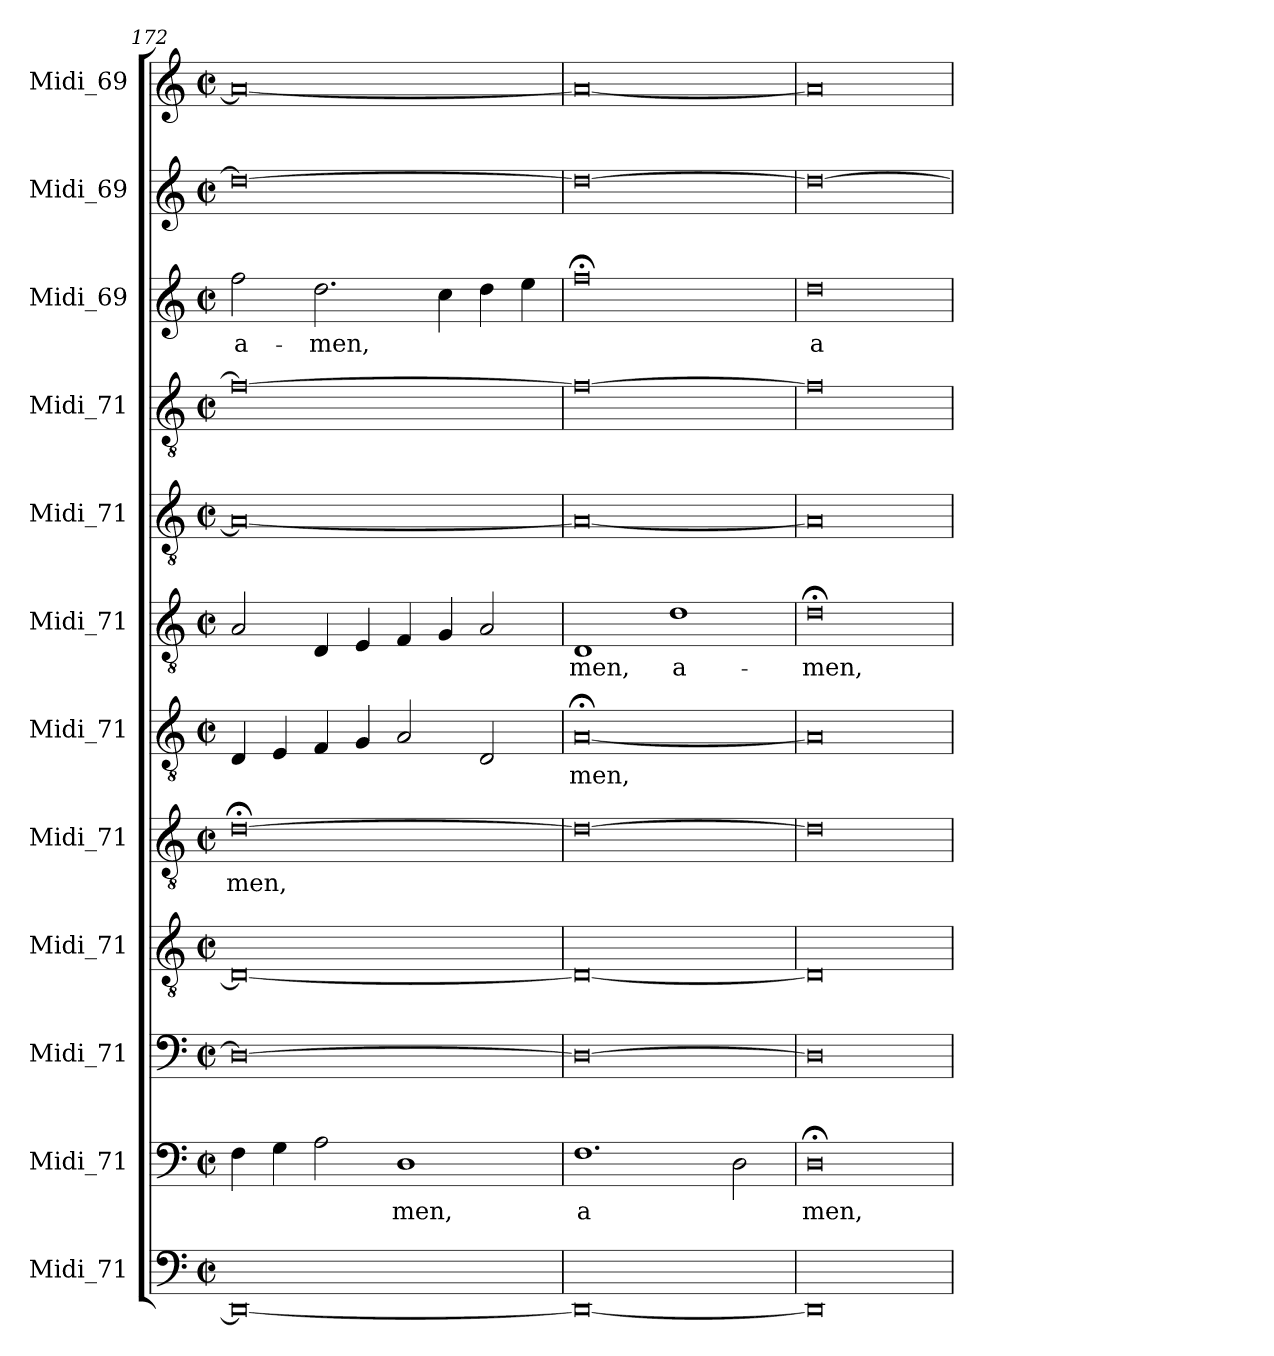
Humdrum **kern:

**kern	**kern	**text	**kern	**kern	**kern	**text	**kern	**text	**kern	**text	**kern	**kern	**kern	**text	**kern	**kern
*part12	*part11	*part11	*part10	*part9	*part8	*part8	*part7	*part7	*part6	*part6	*part5	*part4	*part3	*part3	*part2	*part1
*staff12	*staff11	*staff11	*staff10	*staff9	*staff8	*staff8	*staff7	*staff7	*staff6	*staff6	*staff5	*staff4	*staff3	*staff3	*staff2	*staff1
*I"Midi_71	*I"Midi_71	*	*I"Midi_71	*I"Midi_71	*I"Midi_71	*	*I"Midi_71	*	*I"Midi_71	*	*I"Midi_71	*I"Midi_71	*I"Midi_69	*	*I"Midi_69	*I"Midi_69
*clefF4	*clefF4	*	*clefF4	*clefGv2	*clefGv2	*	*clefGv2	*	*clefGv2	*	*clefGv2	*clefGv2	*clefG2	*	*clefG2	*clefG2
*k[]	*k[]	*	*k[]	*k[]	*k[]	*	*k[]	*	*k[]	*	*k[]	*k[]	*k[]	*	*k[]	*k[]
*C:	*C:	*	*C:	*C:	*C:	*	*C:	*	*C:	*	*C:	*C:	*C:	*	*C:	*C:
*M4/2	*M4/2	*	*M4/2	*M4/2	*M4/2	*	*M4/2	*	*M4/2	*	*M4/2	*M4/2	*M4/2	*	*M4/2	*M4/2
*met(c|)	*met(c|)	*	*met(c|)	*met(c|)	*met(c|)	*	*met(c|)	*	*met(c|)	*	*met(c|)	*met(c|)	*met(c|)	*	*met(c|)	*met(c|)
=172	=172	=172	=172	=172	=172	=172	=172	=172	=172	=172	=172	=172	=172	=172	=172	=172
!	!	!	!	!	!	!LO:LY:b	!	!	!	!	!	!	!	!LO:LY:b	!	!
0DD_	4F	.	0D_	0D_	[0d;<	-men,	4D	.	2A	.	0A_	0f_	2ff	a-	0dd_	0a_
.	4G	.	.	.	.	.	4E	.	.	.	.	.	.	.	.	.
!	!	!	!	!	!	!	!	!	!	!	!	!	!	!LO:LY:b	!	!
.	2A	.	.	.	.	.	4F	.	4D	.	.	.	2.dd	-men,	.	.
.	.	.	.	.	.	.	4G	.	4E	.	.	.	.	.	.	.
!	!	!LO:LY:b	!	!	!	!	!	!	!	!	!	!	!	!	!	!
.	1D	men,	.	.	.	.	2A	.	4F	.	.	.	.	.	.	.
.	.	.	.	.	.	.	.	.	4G	.	.	.	4cc	.	.	.
.	.	.	.	.	.	.	2D	.	2A	.	.	.	4dd	.	.	.
.	.	.	.	.	.	.	.	.	.	.	.	.	4ee	.	.	.
=173	=173	=173	=173	=173	=173	=173	=173	=173	=173	=173	=173	=173	=173	=173	=173	=173
!	!	!LO:LY:b	!	!	!	!	!	!LO:LY:b	!	!LO:LY:b	!	!	!	!	!	!
0DD_	1.F	a	0D_	0D_	0d_	.	[0A;<	men,	1D	men,	0A_	0f_	0ff;<	.	0dd_	0a_
!	!	!	!	!	!	!	!	!	!	!LO:LY:b	!	!	!	!	!	!
.	.	.	.	.	.	.	.	.	1d	a-	.	.	.	.	.	.
.	2D	.	.	.	.	.	.	.	.	.	.	.	.	.	.	.
=174	=174	=174	=174	=174	=174	=174	=174	=174	=174	=174	=174	=174	=174	=174	=174	=174
!	!	!LO:LY:b	!	!	!	!	!	!	!	!LO:LY:b	!	!	!	!LO:LY:b	!	!
0DD]	0D;<	men,	0D]	0D]	0d]	.	0A]	.	0d;<	-men,	0A]	0f]	0dd	a-	0dd_	0a]
=	=	=	=	=	=	=	=	=	=	=	=	=	=	=	=	=
*-	*-	*-	*-	*-	*-	*-	*-	*-	*-	*-	*-	*-	*-	*-	*-	*-
